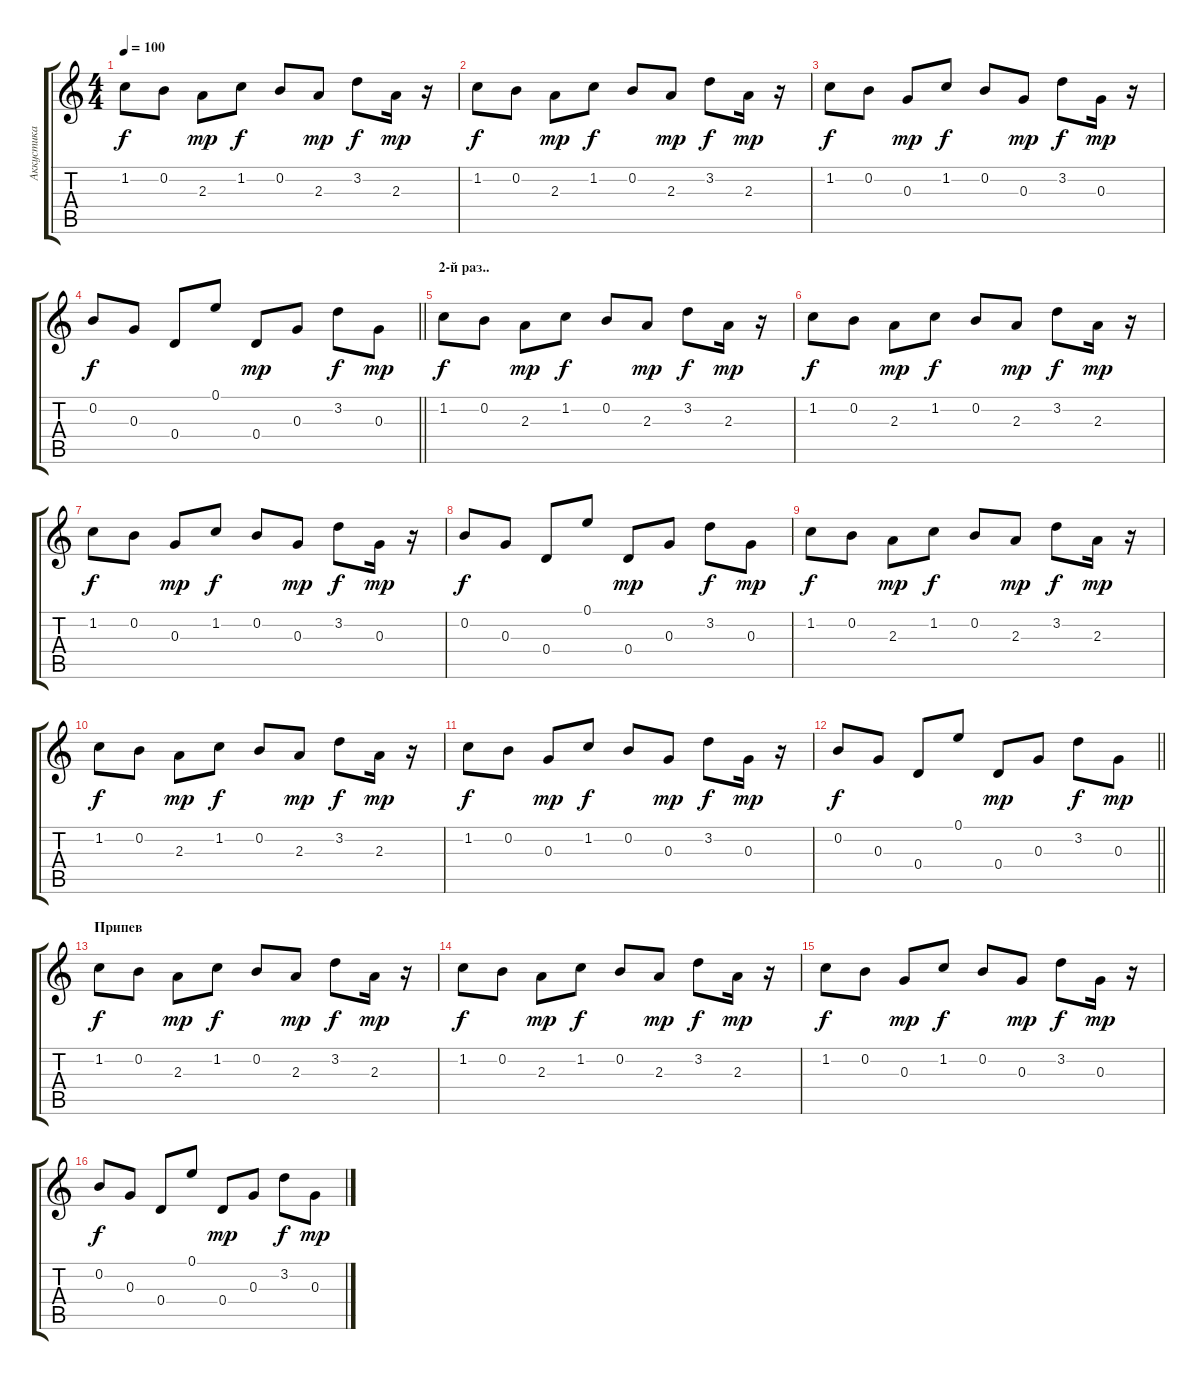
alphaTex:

\track ("Аккустика" "Аккустика") {instrument acousticguitarsteel}
\staff {score tabs}
\tuning (E4 B3 G3 D3 A2 E2) {hide}
\ts (4 4)
\tempo 100
\clef g2
\ks c
1.2.8{dy f} 0.2.8 2.3.8{dy mp} 1.2.8{dy f} 0.2.8 2.3.8{dy mp} 3.2.8{dy f} 2.3.16{dy mp} r.16 |
1.2.8{dy f} 0.2.8 2.3.8{dy mp} 1.2.8{dy f} 0.2.8 2.3.8{dy mp} 3.2.8{dy f} 2.3.16{dy mp} r.16 |
1.2.8{dy f} 0.2.8 0.3.8{dy mp} 1.2.8{dy f} 0.2.8 0.3.8{dy mp} 3.2.8{dy f} 0.3.16{dy mp} r.16 |
\barLineRight lightlight
0.2.8{dy f} 0.3.8 0.4.8 0.1.8 0.4.8{dy mp} 0.3.8 3.2.8{dy f} 0.3.8{dy mp} |
\section ("" "2-й раз..")
1.2.8{dy f} 0.2.8 2.3.8{dy mp} 1.2.8{dy f} 0.2.8 2.3.8{dy mp} 3.2.8{dy f} 2.3.16{dy mp} r.16 |
1.2.8{dy f} 0.2.8 2.3.8{dy mp} 1.2.8{dy f} 0.2.8 2.3.8{dy mp} 3.2.8{dy f} 2.3.16{dy mp} r.16 |
1.2.8{dy f} 0.2.8 0.3.8{dy mp} 1.2.8{dy f} 0.2.8 0.3.8{dy mp} 3.2.8{dy f} 0.3.16{dy mp} r.16 |
0.2.8{dy f} 0.3.8 0.4.8 0.1.8 0.4.8{dy mp} 0.3.8 3.2.8{dy f} 0.3.8{dy mp} |
1.2.8{dy f} 0.2.8 2.3.8{dy mp} 1.2.8{dy f} 0.2.8 2.3.8{dy mp} 3.2.8{dy f} 2.3.16{dy mp} r.16 |
1.2.8{dy f} 0.2.8 2.3.8{dy mp} 1.2.8{dy f} 0.2.8 2.3.8{dy mp} 3.2.8{dy f} 2.3.16{dy mp} r.16 |
1.2.8{dy f} 0.2.8 0.3.8{dy mp} 1.2.8{dy f} 0.2.8 0.3.8{dy mp} 3.2.8{dy f} 0.3.16{dy mp} r.16 |
\barLineRight lightlight
0.2.8{dy f} 0.3.8 0.4.8 0.1.8 0.4.8{dy mp} 0.3.8 3.2.8{dy f} 0.3.8{dy mp} |
\section ("" "Припев")
1.2.8{dy f} 0.2.8 2.3.8{dy mp} 1.2.8{dy f} 0.2.8 2.3.8{dy mp} 3.2.8{dy f} 2.3.16{dy mp} r.16 |
1.2.8{dy f} 0.2.8 2.3.8{dy mp} 1.2.8{dy f} 0.2.8 2.3.8{dy mp} 3.2.8{dy f} 2.3.16{dy mp} r.16 |
1.2.8{dy f} 0.2.8 0.3.8{dy mp} 1.2.8{dy f} 0.2.8 0.3.8{dy mp} 3.2.8{dy f} 0.3.16{dy mp} r.16 |
0.2.8{dy f} 0.3.8 0.4.8 0.1.8 0.4.8{dy mp} 0.3.8 3.2.8{dy f} 0.3.8{dy mp}
